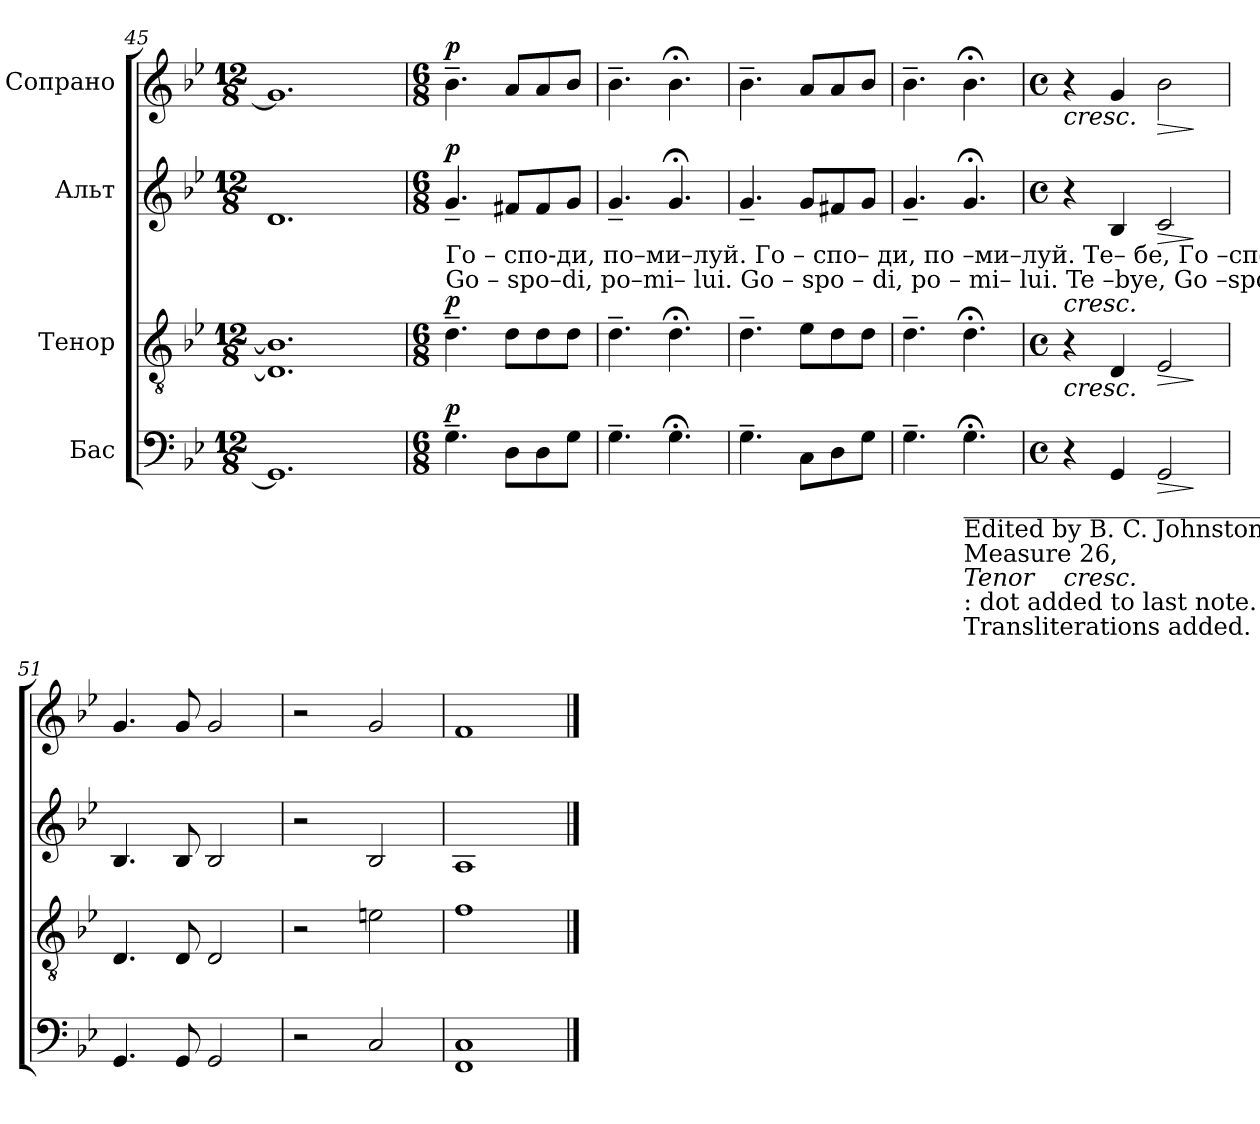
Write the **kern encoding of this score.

**kern	**dynam	**kern	**dynam	**kern	**dynam	**kern	**dynam
*part4	*part4	*part3	*part3	*part2	*part2	*part1	*part1
*staff4	*staff4	*staff3	*staff3	*staff2	*staff2	*staff1	*staff1
*I"Бас	*	*I"Тенор	*	*I"Альт	*	*I"Сопрано	*
*clefF4	*	*clefGv2	*	*clefG2	*	*clefG2	*
*k[b-e-]	*	*k[b-e-]	*	*k[b-e-]	*	*k[b-e-]	*
*M12/8	*	*M12/8	*	*M12/8	*	*M12/8	*
=45	=45	=45	=45	=45	=45	=45	=45
1.GG]	.	1.D] 1.B-]	.	1.d	.	1.g]	.
!!LO:LB:g=z
=46	=46	=46	=46	=46	=46	=46	=46
*M6/8	*	*M6/8	*	*M6/8	*	*M6/8	*
!	!	!	!	!LO:TX:b:t=Го  –  спо-ди,  по–ми–луй.       Го – спо– ди,   по –ми–луй.                   Те– бе,      Го –спо–ди.                  А  –  минь.	!	!	!
!	!	!	!	!LO:TX:b:t=Go  – spo–di,   po–mi– lui.         Go – spo – di,   po – mi– lui.                    Te –bye,    Go –spo– di.                 A  –   min'.	!	!	!
!	!LO:DY:a	!	!LO:DY:a	!	!LO:DY:a	!	!LO:DY:a
4.G~\	p	4.d~\	p	4.g~/	p	4.b-~\	p
8D\L	.	8d\L	.	8f#X/L	.	8a/L	.
8D\	.	8d\	.	8f#/	.	8a/	.
8G\J	.	8d\J	.	8g/J	.	8b-/J	.
=47	=47	=47	=47	=47	=47	=47	=47
4.G~\	.	4.d~\	.	4.g~/	.	4.b-~\	.
4.G;<\	.	4.d;<\	.	4.g;</	.	4.b-;<\	.
=48	=48	=48	=48	=48	=48	=48	=48
4.G~\	.	4.d~\	.	4.g~/	.	4.b-~\	.
8C\L	.	8e-\L	.	8g/L	.	8a/L	.
8D\	.	8d\	.	8f#X/	.	8a/	.
8G\J	.	8d\J	.	8g/J	.	8b-/J	.
=49	=49	=49	=49	=49	=49	=49	=49
4.G~\	.	4.d~\	.	4.g~/	.	4.b-~\	.
!LO:TX:b:t=__________________________________________________	!	!	!	!	!	!	!
!LO:TX:b:t=Edited by B. C. Johnston, 2018	!	!	!	!	!	!	!
!LO:TX:b:t=Measure 26,	!	!	!	!	!	!	!
!LO:TX:b:i:t=Tenor	!	!	!	!	!	!	!
!LO:TX:b:t=&colon; dot added to last note.	!	!	!	!	!	!	!
!LO:TX:b:t=Transliterations added.	!	!	!	!	!	!	!
4.G;<\	.	4.d;<\	.	4.g;</	.	4.b-;<\	.
=50	=50	=50	=50	=50	=50	=50	=50
*M4/4	*	*M4/4	*	*M4/4	*	*M4/4	*
*met(c)	*	*met(c)	*	*met(c)	*	*met(c)	*
!	!LO:HP:b	!	!LO:HP:b	!	!LO:HP:b	!	!LO:HP:b
4r	<	4r	<	4r	<	4r	<
4GG/	.	4D/	.	4B-/	.	4g/	.
!	!LO:HP:b	!	!LO:HP:b	!	!LO:HP:b	!	!LO:HP:b
2GG/	>	2E-/	>	2c/	>	2b-\	>
.	[ ]	.	[ ]	.	[ ]	.	[ ]
=51	=51	=51	=51	=51	=51	=51	=51
4.GG/	.	4.D/	.	4.B-/	.	4.g/	.
8GG/	.	8D/	.	8B-/	.	8g/	.
2GG/	.	2D/	.	2B-/	.	2g/	.
=52	=52	=52	=52	=52	=52	=52	=52
2r	.	2r	.	2r	.	2r	.
2C/	.	2en\	.	2B-/	.	2g/	.
=53	=53	=53	=53	=53	=53	=53	=53
1FF 1C	.	1f	.	1A	.	1f	.
==	==	==	==	==	==	==	==
*-	*-	*-	*-	*-	*-	*-	*-
